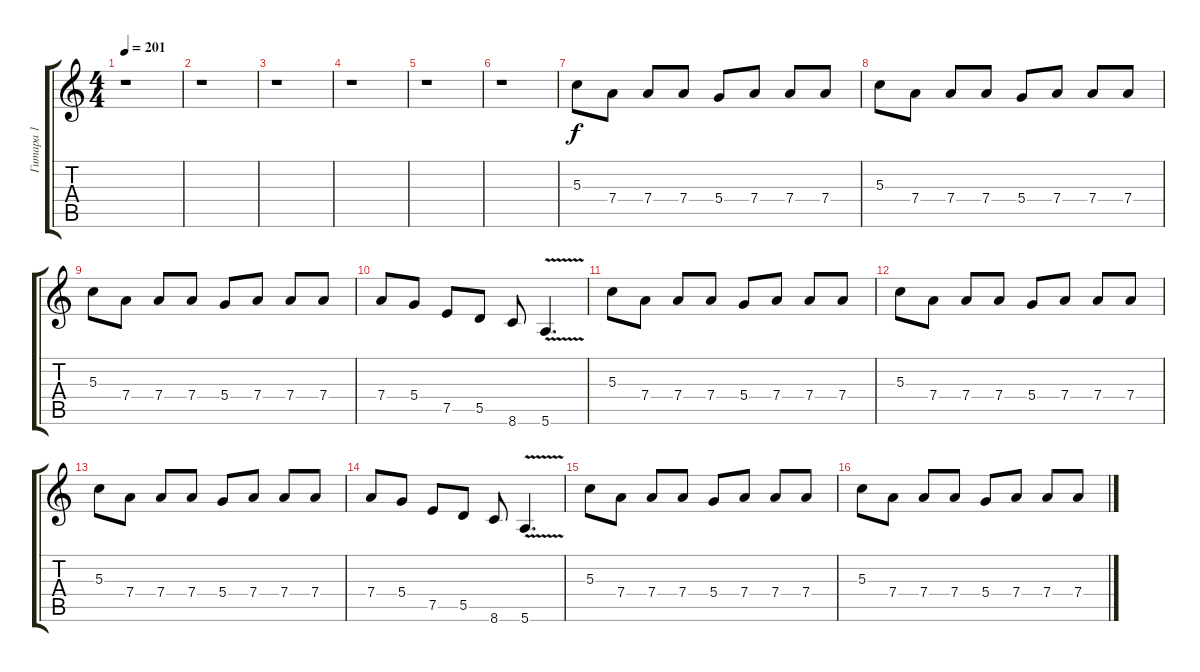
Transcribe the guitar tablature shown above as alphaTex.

\track ("Гитара 1" "Гитара 1") {instrument overdrivenguitar}
\staff {score tabs}
\tuning (E4 B3 G3 D3 A2 E2) {hide}
\ts (4 4)
\tempo 201
\clef g2
\ks c
r.1{dy f} |
r.1 |
r.1 |
r.1 |
r.1 |
r.1 |
5.3.8 7.4.8 7.4.8 7.4.8 5.4.8 7.4.8 7.4.8 7.4.8 |
5.3.8 7.4.8 7.4.8 7.4.8 5.4.8 7.4.8 7.4.8 7.4.8 |
5.3.8 7.4.8 7.4.8 7.4.8 5.4.8 7.4.8 7.4.8 7.4.8 |
7.4.8 5.4.8 7.5.8 5.5.8 8.6.8 5.6{v}.4{d} |
5.3.8 7.4.8 7.4.8 7.4.8 5.4.8 7.4.8 7.4.8 7.4.8 |
5.3.8 7.4.8 7.4.8 7.4.8 5.4.8 7.4.8 7.4.8 7.4.8 |
5.3.8 7.4.8 7.4.8 7.4.8 5.4.8 7.4.8 7.4.8 7.4.8 |
7.4.8 5.4.8 7.5.8 5.5.8 8.6.8 5.6{v}.4{d} |
5.3.8 7.4.8 7.4.8 7.4.8 5.4.8 7.4.8 7.4.8 7.4.8 |
5.3.8 7.4.8 7.4.8 7.4.8 5.4.8 7.4.8 7.4.8 7.4.8
